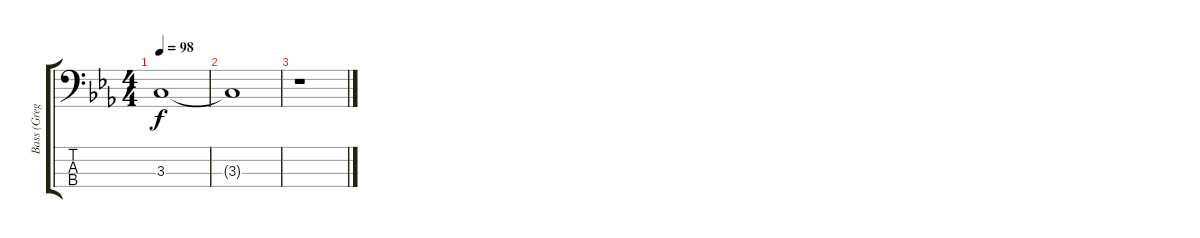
\track ("Bass (Greg Smith)" "Bass (Greg") {instrument electricbassfinger}
\staff {score tabs}
\tuning (G2 D2 A1 E1) {hide}
\ts (4 4)
\tempo 98
\clef f4
\ks cminor
3.3{t}.1{dy f volume 0} |
3.3{t}.1 |
r.1
